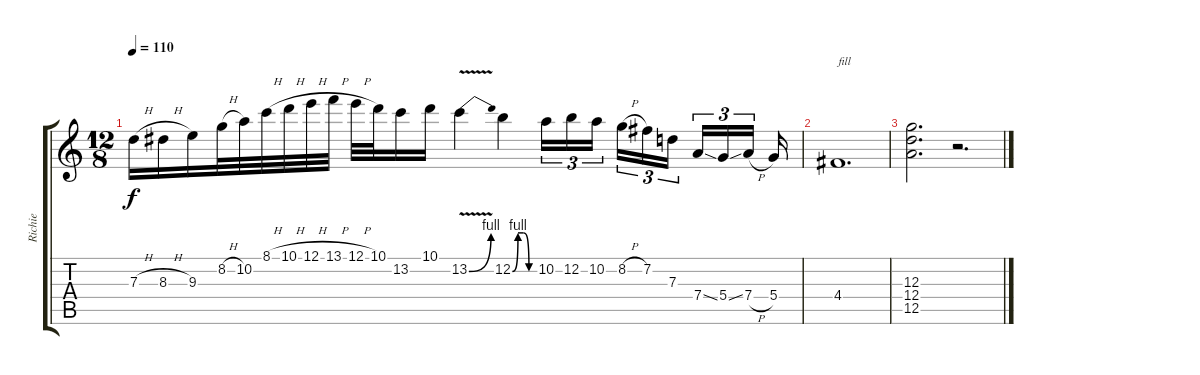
\track ("Richie" "Richie") {instrument distortionguitar}
\staff {score tabs}
\tuning (E4 B3 G3 D3 A2 E2) {hide}
\ts (12 8)
\tempo 110
\clef g2
\ks c
7.3{h}.16{dy f} 8.3{h}.16 9.3.16 8.2{h}.32 10.2.32 8.1{h}.32 10.1{h}.32 12.1{h}.32 13.1{h}.32 12.1{h}.32 10.1.32 13.2.16 10.1.16 13.2{be (bend 0 0 60 4) v}.4 12.2{be (custom 0 0 15 4 30 4 45 0 60 0)}.4 10.2.16{tu (3 2)} 12.2.16{tu (3 2)} 10.2.16{tu (3 2)} 8.2{h}.16{tu (3 2)} 7.2.16{tu (3 2)} 7.3.16{tu (3 2)} 7.4{ss}.16{tu (3 2)} 5.4{ss}.16{tu (3 2)} 7.4{h}.16{tu (3 2)} 5.4.16 |
4.4.1{d txt "fill"} |
(12.3 12.4 12.5).2{d} r.2{d}
